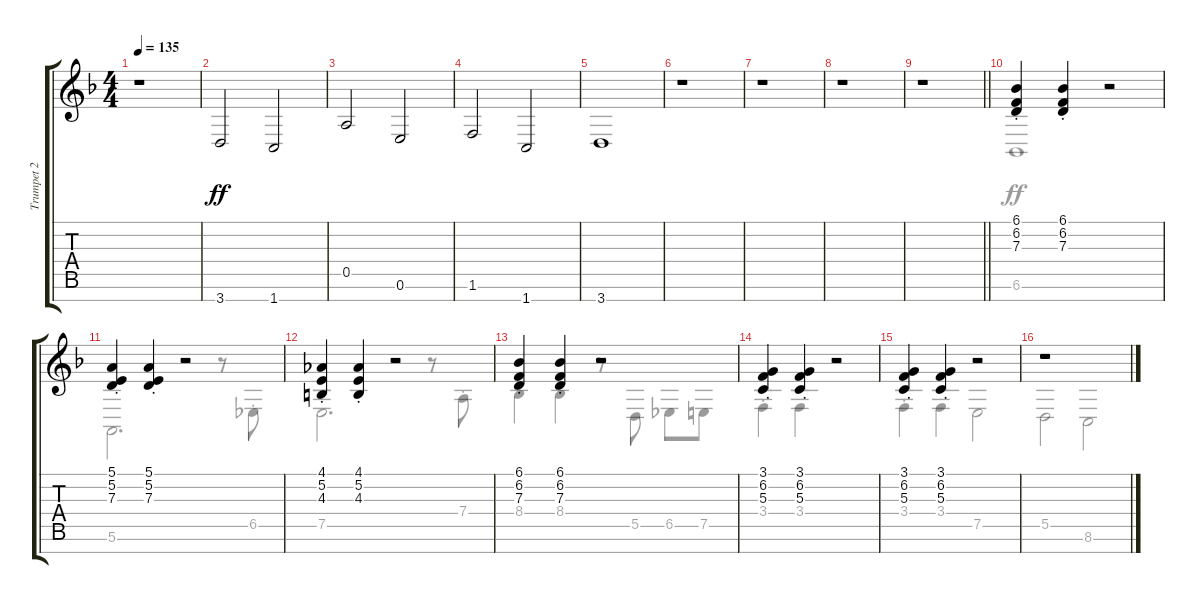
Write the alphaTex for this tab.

\track ("Trumpet 2" "Trumpet 2") {instrument trumpet}
\staff {score tabs}
\tuning (E4 B3 G3 D3 A2 E2 B1) {hide}
\voice
\ts (4 4)
\tempo 135
\clef g2
\ks f
r.1{dy ff} |
3.7.2{ot 8vb} 1.7.2{ot 8vb} |
0.5.2{ot 8vb} 0.6.2{ot 8vb} |
1.6.2{ot 8vb} 1.7.2{ot 8vb} |
3.7.1{ot 8vb} |
r.1 |
r.1 |
r.1 |
\barLineRight lightlight
r.1 |
(6.1{st} 6.2{st} 7.3{st}).4 (6.1{st} 6.2{st} 7.3{st}).4 r.2 |
(5.1{st} 5.2{st} 7.3{st}).4 (5.1{st} 5.2{st} 7.3{st}).4 r.2 |
(4.1{st} 5.2{st} 4.3{st}).4 (4.1{st} 5.2{st} 4.3{st}).4 r.2 |
(6.1{st} 6.2{st} 7.3{st}).4 (6.1{st} 6.2{st} 7.3{st}).4 r.2 |
(3.1{st} 6.2{st} 5.3{st}).4 (3.1{st} 6.2{st} 5.3{st}).4 r.2 |
(3.1{st} 6.2{st} 5.3{st}).4 (3.1{st} 6.2{st} 5.3{st}).4 r.2 |
r.1
\voice
\clef g2
\ottava regular
\simile none
\ks f
|
|
|
|
|
|
|
|
\barLineRight lightlight
|
6.6.1 |
5.6.2{d} r.8 6.5{st}.8 |
7.5.2{d} r.8 7.4{st}.8 |
8.4{st}.4 8.4.4 r.8 5.5.8 6.5.8 7.5.8 |
3.4{st}.4 3.4.4 r.2 |
3.4{st}.4 3.4.4 7.5.2 |
5.5.2 8.6.2
